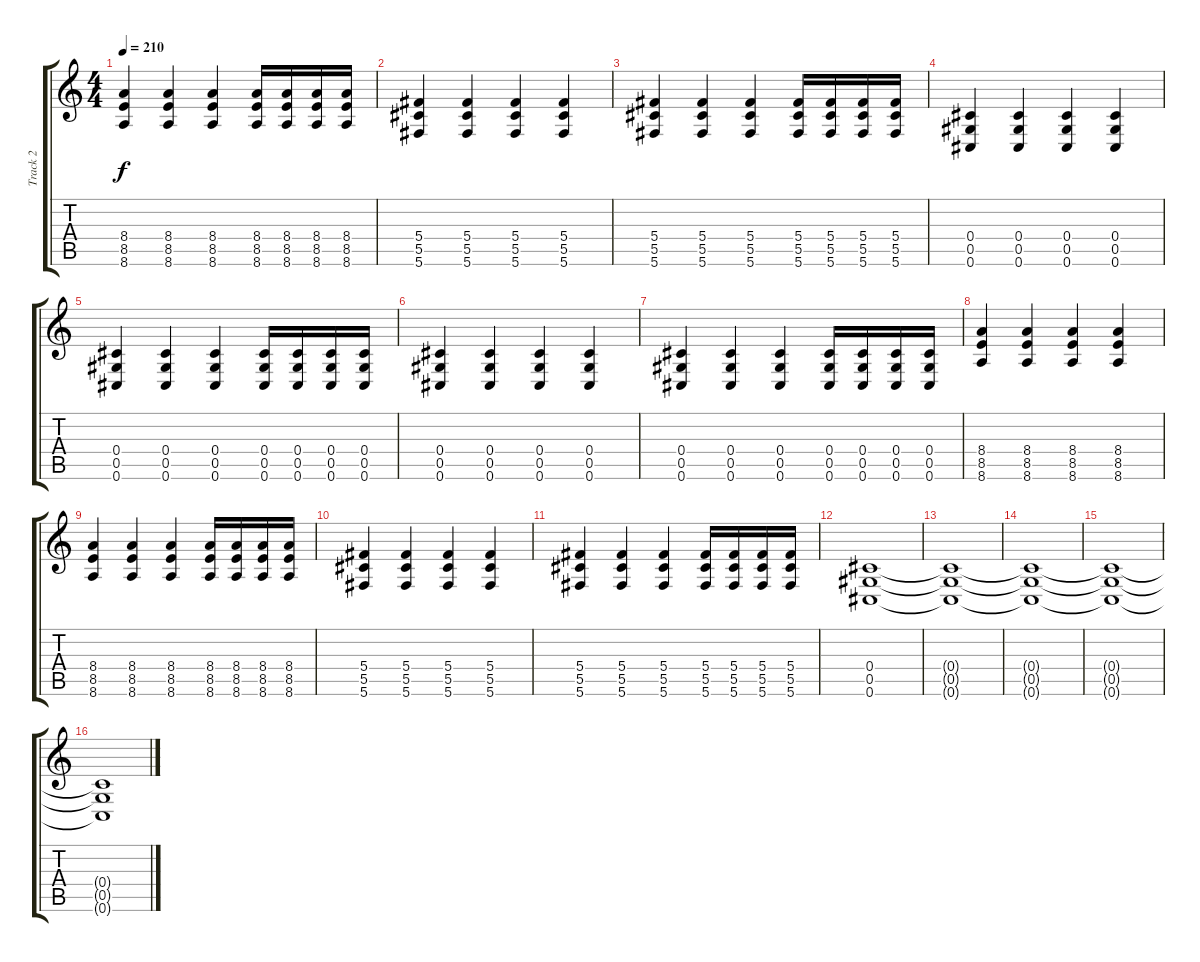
\track ("Track 2" "Track 2") {instrument distortionguitar}
\staff {score tabs}
\tuning (Eb4 Bb3 Gb3 Db3 Ab2 Db2) {hide}
\ts (4 4)
\tempo 210
\clef g2
\ks c
(8.4 8.5 8.6).4{dy f} (8.4 8.5 8.6).4 (8.4 8.5 8.6).4 (8.4 8.5 8.6).16 (8.4 8.5 8.6).16 (8.4 8.5 8.6).16 (8.4 8.5 8.6).16 |
(5.4 5.5 5.6).4 (5.4 5.5 5.6).4 (5.4 5.5 5.6).4 (5.4 5.5 5.6).4 |
(5.4 5.5 5.6).4 (5.4 5.5 5.6).4 (5.4 5.5 5.6).4 (5.4 5.5 5.6).16 (5.4 5.5 5.6).16 (5.4 5.5 5.6).16 (5.4 5.5 5.6).16 |
(0.4 0.5 0.6).4 (0.4 0.5 0.6).4 (0.4 0.5 0.6).4 (0.4 0.5 0.6).4 |
(0.4 0.5 0.6).4 (0.4 0.5 0.6).4 (0.4 0.5 0.6).4 (0.4 0.5 0.6).16 (0.4 0.5 0.6).16 (0.4 0.5 0.6).16 (0.4 0.5 0.6).16 |
(0.4 0.5 0.6).4 (0.4 0.5 0.6).4 (0.4 0.5 0.6).4 (0.4 0.5 0.6).4 |
(0.4 0.5 0.6).4 (0.4 0.5 0.6).4 (0.4 0.5 0.6).4 (0.4 0.5 0.6).16 (0.4 0.5 0.6).16 (0.4 0.5 0.6).16 (0.4 0.5 0.6).16 |
(8.4 8.5 8.6).4 (8.4 8.5 8.6).4 (8.4 8.5 8.6).4 (8.4 8.5 8.6).4 |
(8.4 8.5 8.6).4 (8.4 8.5 8.6).4 (8.4 8.5 8.6).4 (8.4 8.5 8.6).16 (8.4 8.5 8.6).16 (8.4 8.5 8.6).16 (8.4 8.5 8.6).16 |
(5.4 5.5 5.6).4 (5.4 5.5 5.6).4 (5.4 5.5 5.6).4 (5.4 5.5 5.6).4 |
(5.4 5.5 5.6).4 (5.4 5.5 5.6).4 (5.4 5.5 5.6).4 (5.4 5.5 5.6).16 (5.4 5.5 5.6).16 (5.4 5.5 5.6).16 (5.4 5.5 5.6).16 |
(0.4 0.5 0.6).1 |
(0.4{t} 0.5{t} 0.6{t}).1 |
(0.4{t} 0.5{t} 0.6{t}).1 |
(0.4{t} 0.5{t} 0.6{t}).1 |
(0.4{t} 0.5{t} 0.6{t}).1
